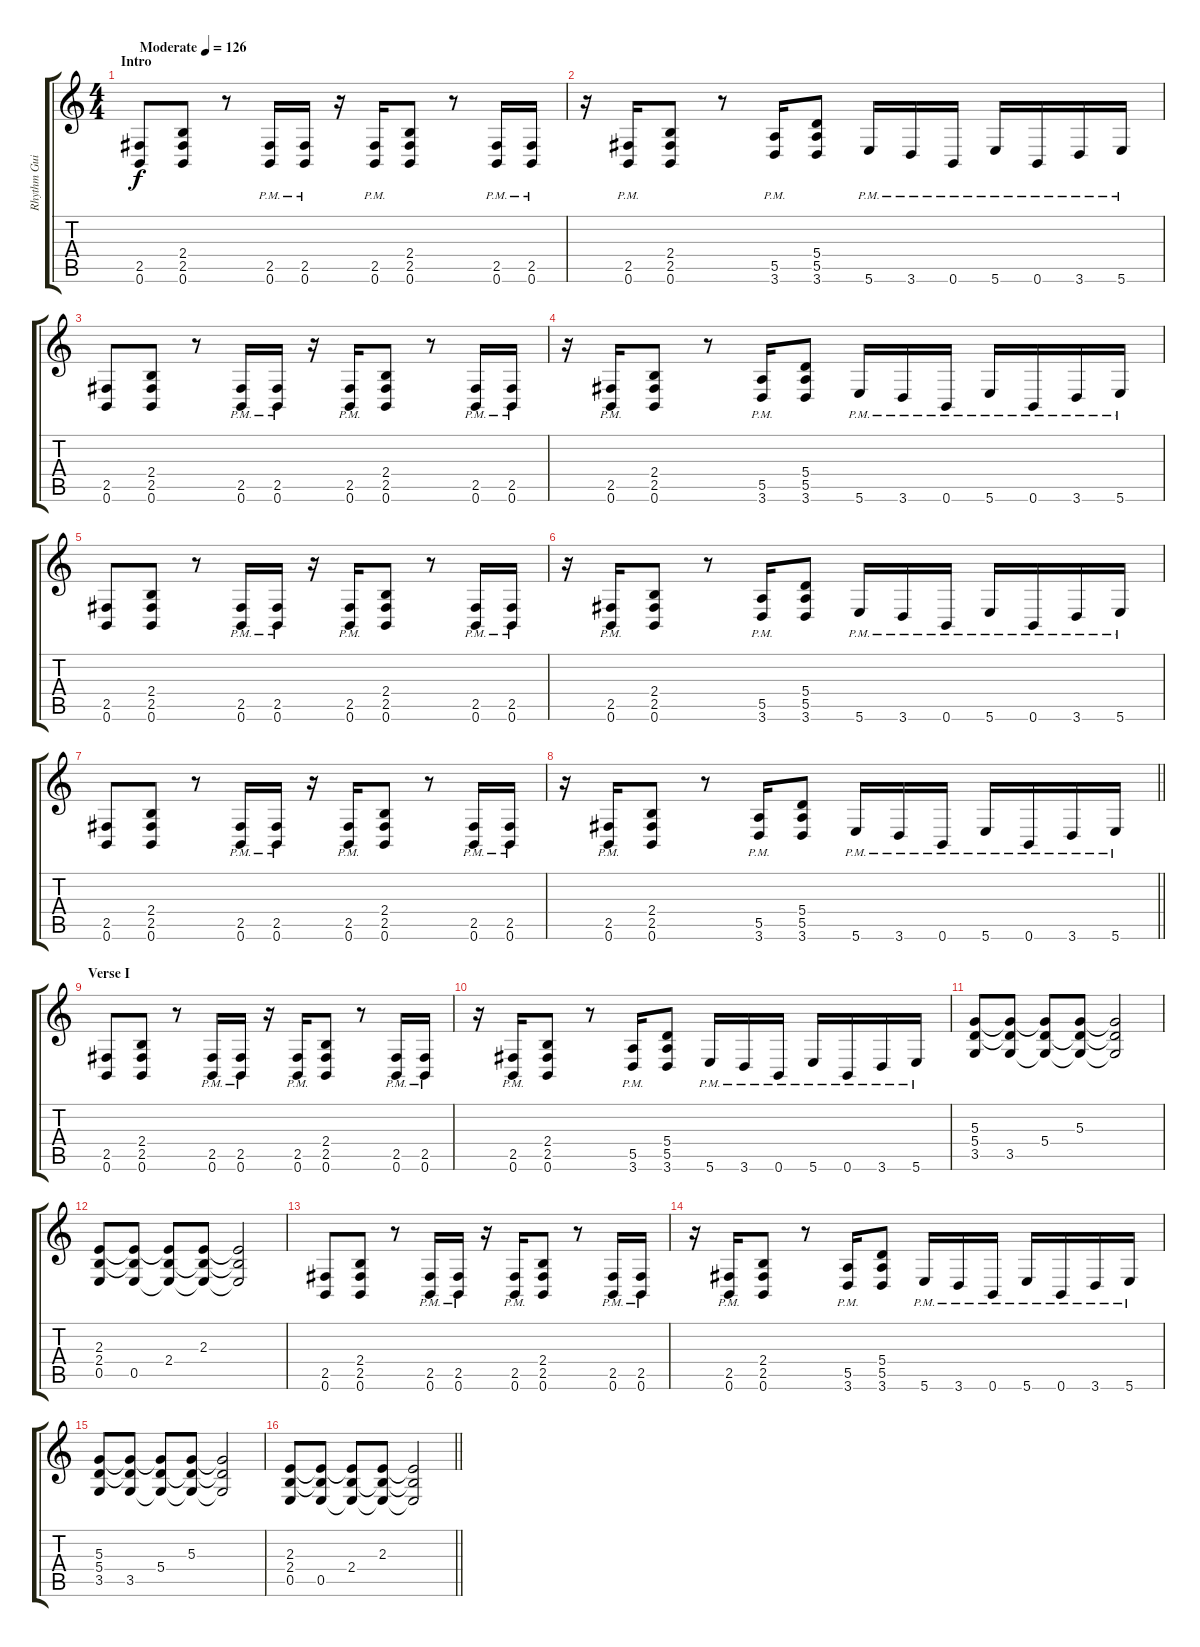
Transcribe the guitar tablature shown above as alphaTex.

\track ("Rhythm Guitar" "Rhythm Gui") {instrument distortionguitar}
\staff {score tabs}
\tuning (B3 Gb3 D3 A2 E2 B1) {hide}
\ts (4 4)
\section ("" "Intro")
\tempo (126 "Moderate")
\clef g2
\ks c
(2.5 0.6).8{dy f instrument distortionguitar} (2.4 2.5 0.6).8 r.8 (2.5{pm} 0.6{pm}).16 (2.5{pm} 0.6{pm}).16 r.16 (2.5{pm} 0.6{pm}).16 (2.4 2.5 0.6).8 r.8 (2.5{pm} 0.6{pm}).16 (2.5{pm} 0.6{pm}).16 |
r.16 (2.5{pm} 0.6{pm}).16 (2.4 2.5 0.6).8 r.8 (5.5{pm} 3.6{pm}).16 (5.4 5.5 3.6).8 5.6{pm}.16 3.6{pm}.16 0.6{pm}.16 5.6{pm}.16 0.6{pm}.16 3.6{pm}.16 5.6{pm}.16 |
(2.5 0.6).8 (2.4 2.5 0.6).8 r.8 (2.5{pm} 0.6{pm}).16 (2.5{pm} 0.6{pm}).16 r.16 (2.5{pm} 0.6{pm}).16 (2.4 2.5 0.6).8 r.8 (2.5{pm} 0.6{pm}).16 (2.5{pm} 0.6{pm}).16 |
r.16 (2.5{pm} 0.6{pm}).16 (2.4 2.5 0.6).8 r.8 (5.5{pm} 3.6{pm}).16 (5.4 5.5 3.6).8 5.6{pm}.16 3.6{pm}.16 0.6{pm}.16 5.6{pm}.16 0.6{pm}.16 3.6{pm}.16 5.6{pm}.16 |
(2.5 0.6).8 (2.4 2.5 0.6).8 r.8 (2.5{pm} 0.6{pm}).16 (2.5{pm} 0.6{pm}).16 r.16 (2.5{pm} 0.6{pm}).16 (2.4 2.5 0.6).8 r.8 (2.5{pm} 0.6{pm}).16 (2.5{pm} 0.6{pm}).16 |
r.16 (2.5{pm} 0.6{pm}).16 (2.4 2.5 0.6).8 r.8 (5.5{pm} 3.6{pm}).16 (5.4 5.5 3.6).8 5.6{pm}.16 3.6{pm}.16 0.6{pm}.16 5.6{pm}.16 0.6{pm}.16 3.6{pm}.16 5.6{pm}.16 |
(2.5 0.6).8 (2.4 2.5 0.6).8 r.8 (2.5{pm} 0.6{pm}).16 (2.5{pm} 0.6{pm}).16 r.16 (2.5{pm} 0.6{pm}).16 (2.4 2.5 0.6).8 r.8 (2.5{pm} 0.6{pm}).16 (2.5{pm} 0.6{pm}).16 |
\barLineRight lightlight
r.16 (2.5{pm} 0.6{pm}).16 (2.4 2.5 0.6).8 r.8 (5.5{pm} 3.6{pm}).16 (5.4 5.5 3.6).8 5.6{pm}.16 3.6{pm}.16 0.6{pm}.16 5.6{pm}.16 0.6{pm}.16 3.6{pm}.16 5.6{pm}.16 |
\section ("" "Verse I")
(2.5 0.6).8 (2.4 2.5 0.6).8 r.8 (2.5{pm} 0.6{pm}).16 (2.5{pm} 0.6{pm}).16 r.16 (2.5{pm} 0.6{pm}).16 (2.4 2.5 0.6).8 r.8 (2.5{pm} 0.6{pm}).16 (2.5{pm} 0.6{pm}).16 |
r.16 (2.5{pm} 0.6{pm}).16 (2.4 2.5 0.6).8 r.8 (5.5{pm} 3.6{pm}).16 (5.4 5.5 3.6).8 5.6{pm}.16 3.6{pm}.16 0.6{pm}.16 5.6{pm}.16 0.6{pm}.16 3.6{pm}.16 5.6{pm}.16 |
(5.3 5.4 3.5).8 (5.3{t} 5.4{t} 3.5).8 (5.3{t} 5.4 3.5{t}).8 (5.3 5.4{t} 3.5{t}).8 (5.3{t} 5.4{t} 3.5{t}).2 |
(2.3 2.4 0.5).8 (2.3{t} 2.4{t} 0.5).8 (2.3{t} 2.4 0.5{t}).8 (2.3 2.4{t} 0.5{t}).8 (2.3{t} 2.4{t} 0.5{t}).2 |
(2.5 0.6).8 (2.4 2.5 0.6).8 r.8 (2.5{pm} 0.6{pm}).16 (2.5{pm} 0.6{pm}).16 r.16 (2.5{pm} 0.6{pm}).16 (2.4 2.5 0.6).8 r.8 (2.5{pm} 0.6{pm}).16 (2.5{pm} 0.6{pm}).16 |
r.16 (2.5{pm} 0.6{pm}).16 (2.4 2.5 0.6).8 r.8 (5.5{pm} 3.6{pm}).16 (5.4 5.5 3.6).8 5.6{pm}.16 3.6{pm}.16 0.6{pm}.16 5.6{pm}.16 0.6{pm}.16 3.6{pm}.16 5.6{pm}.16 |
(5.3 5.4 3.5).8 (5.3{t} 5.4{t} 3.5).8 (5.3{t} 5.4 3.5{t}).8 (5.3 5.4{t} 3.5{t}).8 (5.3{t} 5.4{t} 3.5{t}).2 |
\barLineRight lightlight
(2.3 2.4 0.5).8 (2.3{t} 2.4{t} 0.5).8 (2.3{t} 2.4 0.5{t}).8 (2.3 2.4{t} 0.5{t}).8 (2.3{t} 2.4{t} 0.5{t}).2
